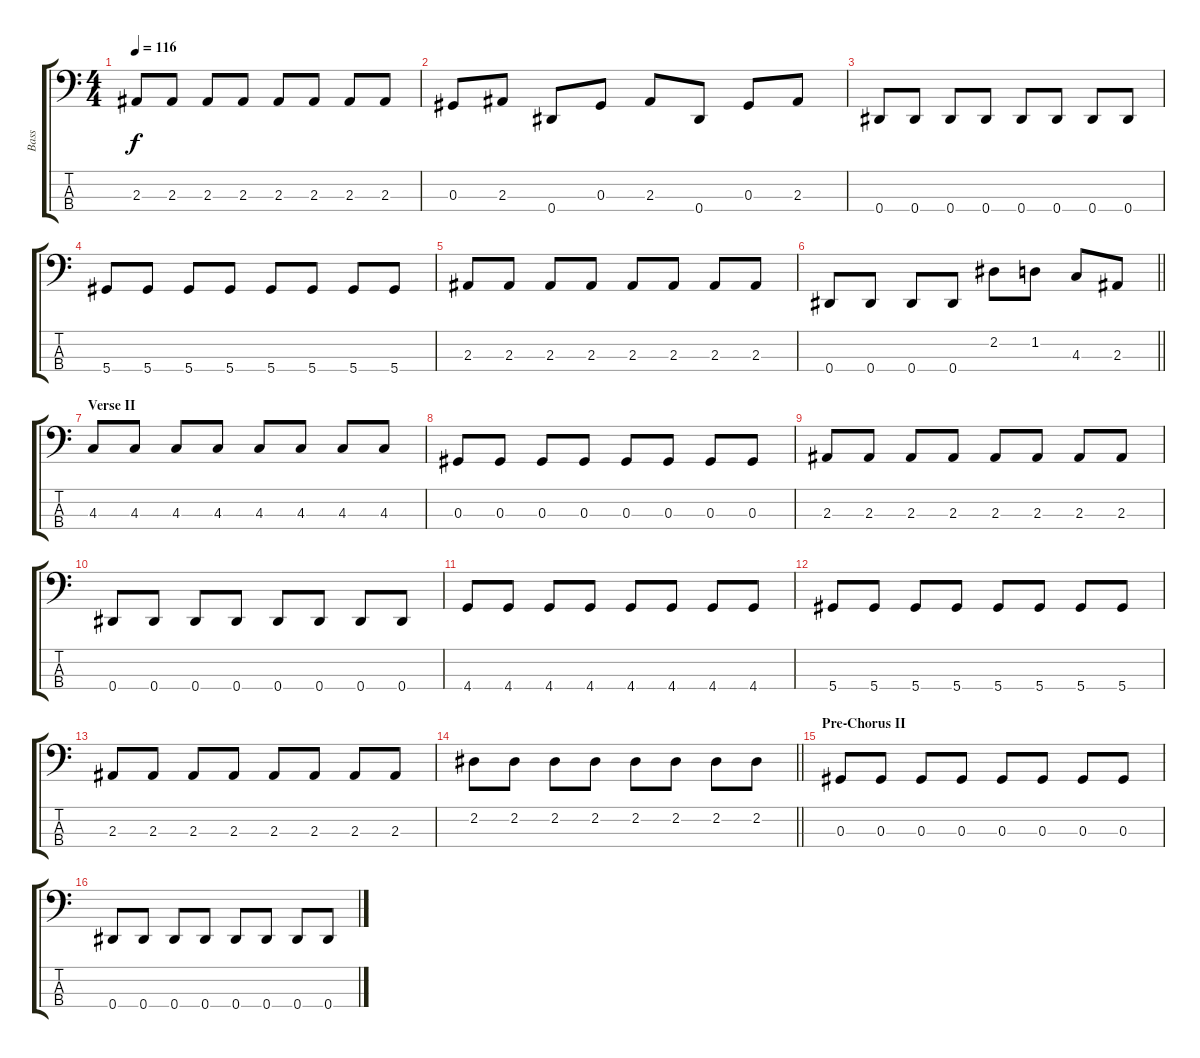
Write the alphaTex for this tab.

\track ("Bass" "Bass") {instrument electricbasspick}
\staff {score tabs}
\tuning (Gb2 Db2 Ab1 Eb1) {hide}
\ts (4 4)
\tempo 116
\clef f4
\ks c
2.3.8{dy f} 2.3.8 2.3.8 2.3.8 2.3.8 2.3.8 2.3.8 2.3.8 |
0.3.8 2.3.8 0.4.8 0.3.8 2.3.8 0.4.8 0.3.8 2.3.8 |
0.4.8 0.4.8 0.4.8 0.4.8 0.4.8 0.4.8 0.4.8 0.4.8 |
5.4.8 5.4.8 5.4.8 5.4.8 5.4.8 5.4.8 5.4.8 5.4.8 |
2.3.8 2.3.8 2.3.8 2.3.8 2.3.8 2.3.8 2.3.8 2.3.8 |
\barLineRight lightlight
0.4.8 0.4.8 0.4.8 0.4.8 2.2.8 1.2.8 4.3.8 2.3.8 |
\section ("" "Verse II")
4.3.8 4.3.8 4.3.8 4.3.8 4.3.8 4.3.8 4.3.8 4.3.8 |
0.3.8 0.3.8 0.3.8 0.3.8 0.3.8 0.3.8 0.3.8 0.3.8 |
2.3.8 2.3.8 2.3.8 2.3.8 2.3.8 2.3.8 2.3.8 2.3.8 |
0.4.8 0.4.8 0.4.8 0.4.8 0.4.8 0.4.8 0.4.8 0.4.8 |
4.4.8 4.4.8 4.4.8 4.4.8 4.4.8 4.4.8 4.4.8 4.4.8 |
5.4.8 5.4.8 5.4.8 5.4.8 5.4.8 5.4.8 5.4.8 5.4.8 |
2.3.8 2.3.8 2.3.8 2.3.8 2.3.8 2.3.8 2.3.8 2.3.8 |
\barLineRight lightlight
2.2.8 2.2.8 2.2.8 2.2.8 2.2.8 2.2.8 2.2.8 2.2.8 |
\section ("" "Pre-Chorus II")
0.3.8 0.3.8 0.3.8 0.3.8 0.3.8 0.3.8 0.3.8 0.3.8 |
0.4.8 0.4.8 0.4.8 0.4.8 0.4.8 0.4.8 0.4.8 0.4.8
